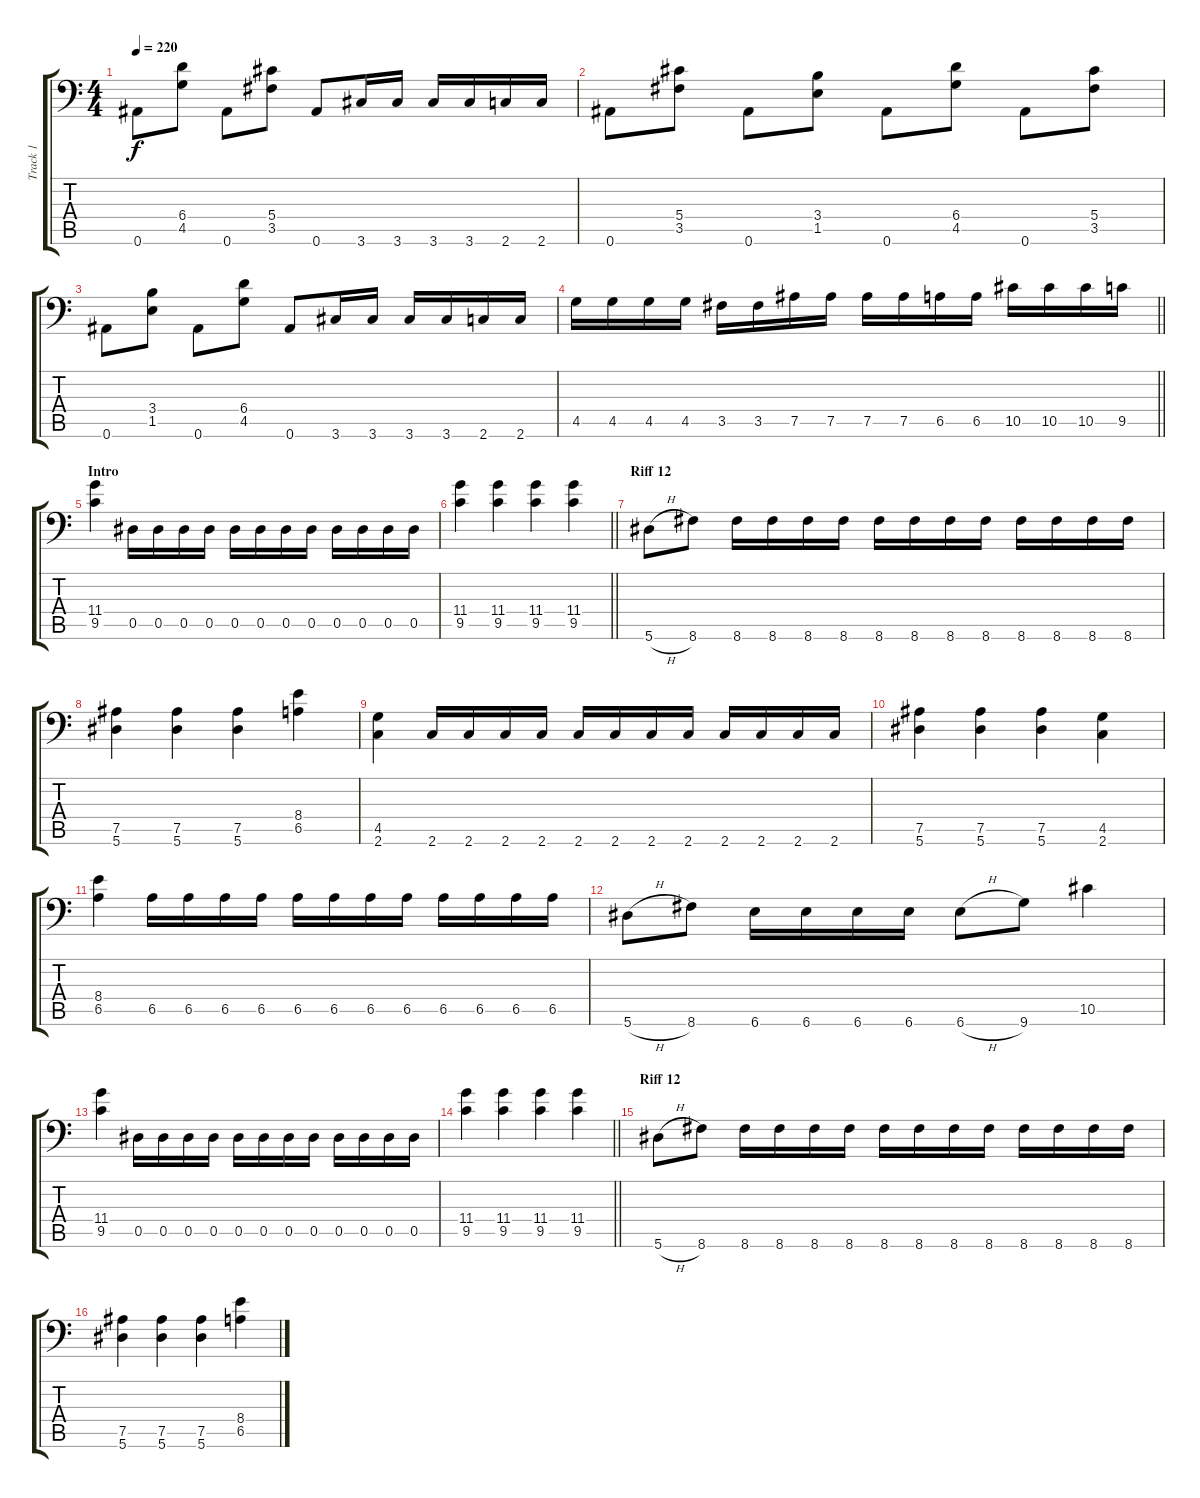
\track ("Track 1" "Track 1") {instrument distortionguitar}
\staff {score tabs}
\tuning (Bb3 F3 Db3 Ab2 Eb2 Bb1) {hide}
\ts (4 4)
\tempo 220
\clef f4
\ks c
0.6.8{dy f} (6.4 4.5).8 0.6.8 (5.4 3.5).8 0.6.8 3.6.16 3.6.16 3.6.16 3.6.16 2.6.16 2.6.16 |
0.6.8 (5.4 3.5).8 0.6.8 (3.4 1.5).8 0.6.8 (6.4 4.5).8 0.6.8 (5.4 3.5).8 |
0.6.8 (3.4 1.5).8 0.6.8 (6.4 4.5).8 0.6.8 3.6.16 3.6.16 3.6.16 3.6.16 2.6.16 2.6.16 |
\barLineRight lightlight
4.5.16 4.5.16 4.5.16 4.5.16 3.5.16 3.5.16 7.5.16 7.5.16 7.5.16 7.5.16 6.5.16 6.5.16 10.5.16 10.5.16 10.5.16 9.5.16 |
\section ("" "Intro")
(11.4 9.5).4 0.5.16 0.5.16 0.5.16 0.5.16 0.5.16 0.5.16 0.5.16 0.5.16 0.5.16 0.5.16 0.5.16 0.5.16 |
\barLineRight lightlight
(11.4 9.5).4 (11.4 9.5).4 (11.4 9.5).4 (11.4 9.5).4 |
\section ("" "Riff 12")
5.6{h}.8 8.6.8 8.6.16 8.6.16 8.6.16 8.6.16 8.6.16 8.6.16 8.6.16 8.6.16 8.6.16 8.6.16 8.6.16 8.6.16 |
(7.5 5.6).4 (7.5 5.6).4 (7.5 5.6).4 (8.4 6.5).4 |
(4.5 2.6).4 2.6.16 2.6.16 2.6.16 2.6.16 2.6.16 2.6.16 2.6.16 2.6.16 2.6.16 2.6.16 2.6.16 2.6.16 |
(7.5 5.6).4 (7.5 5.6).4 (7.5 5.6).4 (4.5 2.6).4 |
(8.4 6.5).4 6.5.16 6.5.16 6.5.16 6.5.16 6.5.16 6.5.16 6.5.16 6.5.16 6.5.16 6.5.16 6.5.16 6.5.16 |
5.6{h}.8 8.6.8 6.6.16 6.6.16 6.6.16 6.6.16 6.6{h}.8 9.6.8 10.5.4 |
(11.4 9.5).4 0.5.16 0.5.16 0.5.16 0.5.16 0.5.16 0.5.16 0.5.16 0.5.16 0.5.16 0.5.16 0.5.16 0.5.16 |
\barLineRight lightlight
(11.4 9.5).4 (11.4 9.5).4 (11.4 9.5).4 (11.4 9.5).4 |
\section ("" "Riff 12")
5.6{h}.8 8.6.8 8.6.16 8.6.16 8.6.16 8.6.16 8.6.16 8.6.16 8.6.16 8.6.16 8.6.16 8.6.16 8.6.16 8.6.16 |
(7.5 5.6).4 (7.5 5.6).4 (7.5 5.6).4 (8.4 6.5).4
